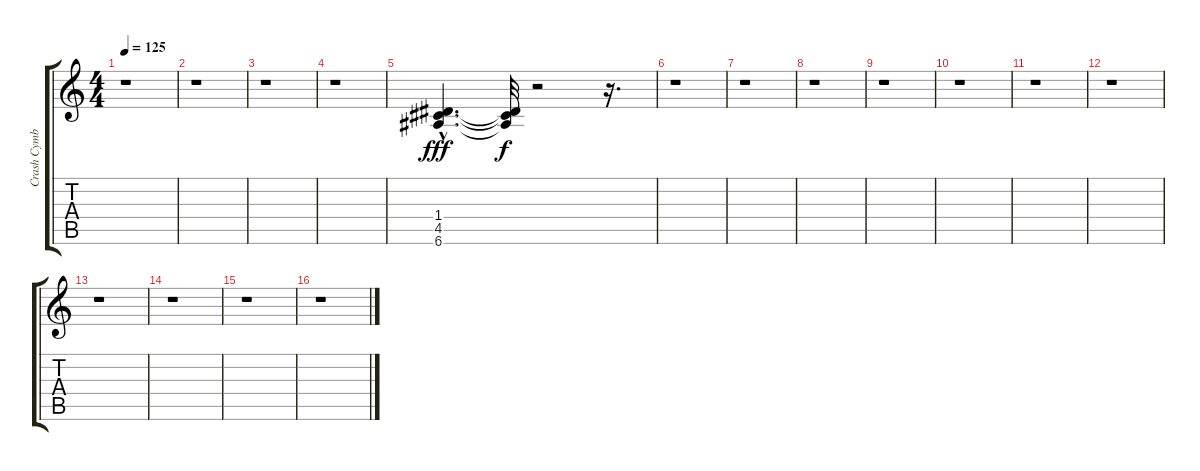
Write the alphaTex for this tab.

\track ("Crash Cymbal    " "Crash Cymb") {instrument acousticguitarsteel}
\staff {score tabs}
\tuning (E4 B3 G3 D3 A2 E2) {hide}
\ts (4 4)
\tempo 125
\clef g2
\ks c
r.1{dy f} |
r.1 |
r.1 |
r.1 |
(1.4{hac} 4.5{hac} 6.6{hac}).4{d dy fff} (1.4{t} 4.5{t} 6.6{t}).32{dy f} r.2 r.16{d} |
r.1 |
r.1 |
r.1 |
r.1 |
r.1 |
r.1 |
r.1 |
r.1 |
r.1 |
r.1 |
r.1
